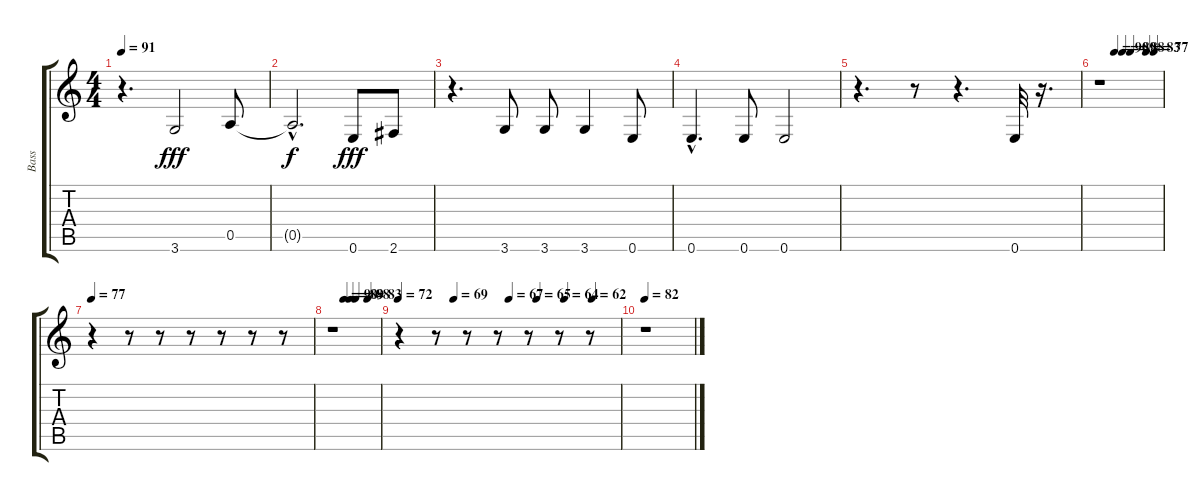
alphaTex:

\track ("Bass" "Bass") {instrument fretlessbass}
\staff {score tabs}
\tuning (E4 B3 G3 D3 A2 E2) {hide}
\ts (4 4)
\tempo 91
\clef g2
\ks c
r.4{d dy fff} 3.6.2 0.5.8 |
0.5{hac t}.2{d dy f} 0.6.8{dy fff} 2.6.8 |
r.4{d} 3.6.8 3.6.8 3.6.4 0.6.8 |
0.6{hac}.4{d} 0.6.8 0.6.2 |
r.4{d} r.8 r.4{d} 0.6.32 r.16{d} |
\tempo (90 0.25)
\tempo (89 0.375)
\tempo (88 0.5)
\tempo (83 0.75)
\tempo (77 0.875)
r.1 |
\tempo 77
r.4 r.8 r.8 r.8 r.8 r.8 r.8 |
\tempo (90 0.25)
\tempo (89 0.375)
\tempo (88 0.5)
\tempo (83 0.75)
r.1 |
\tempo 72
\tempo (69 0.25)
\tempo (67 0.5)
\tempo (65 0.625)
\tempo (64 0.75)
\tempo (62 0.875)
r.4 r.8 r.8 r.8 r.8 r.8 r.8 |
\tempo 82
r.1
